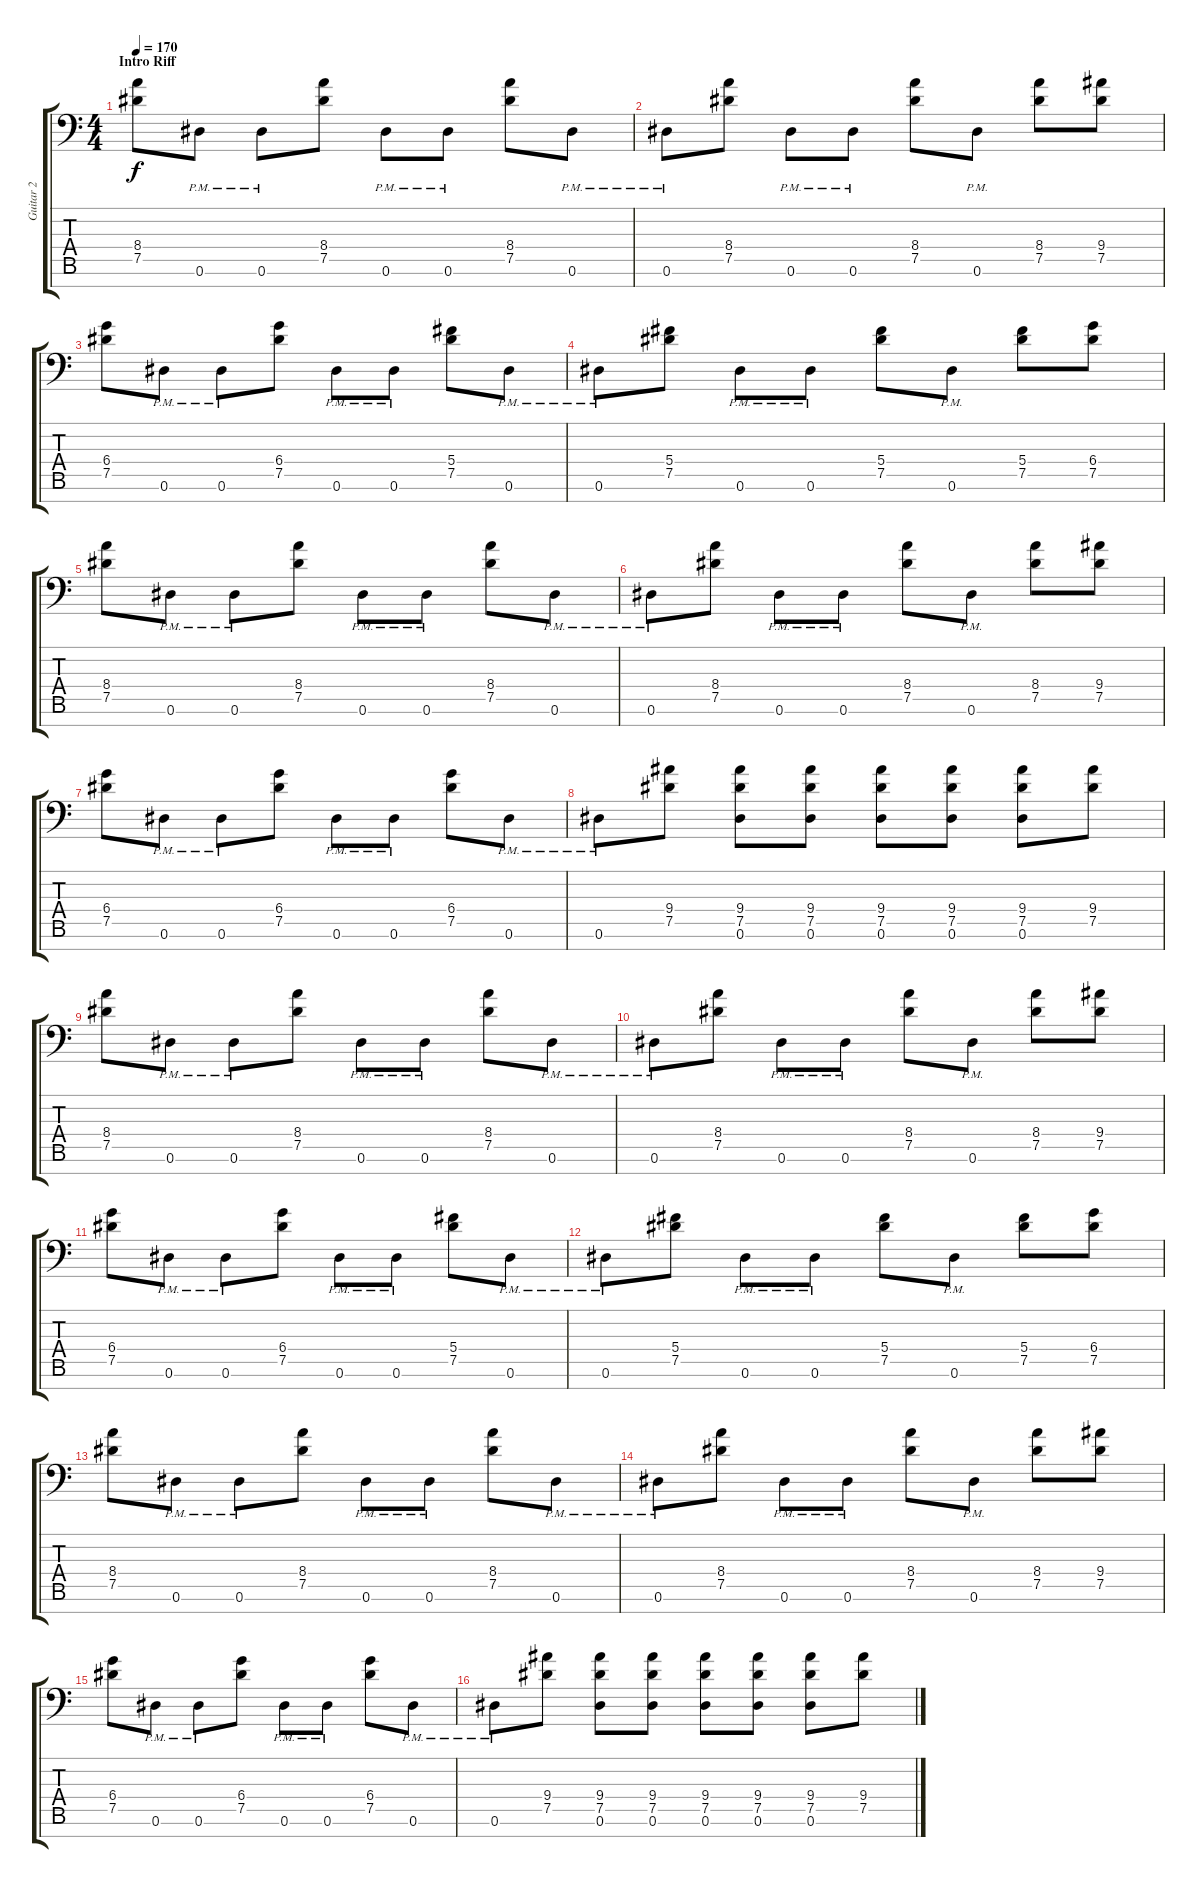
\track ("Guitar 2" "Guitar 2") {instrument distortionguitar}
\staff {score tabs}
\tuning (Eb4 Bb3 Gb3 Db3 Ab2 Eb2 Bb1) {hide}
\ts (4 4)
\section ("" "Intro Riff")
\tempo 170
\clef f4
\ks c
(8.4 7.5).8{dy f instrument distortionguitar} 0.6{pm}.8 0.6{pm}.8 (8.4 7.5).8 0.6{pm}.8 0.6{pm}.8 (8.4 7.5).8 0.6{pm}.8 |
0.6{pm}.8 (8.4 7.5).8 0.6{pm}.8 0.6{pm}.8 (8.4 7.5).8 0.6{pm}.8 (8.4 7.5).8 (9.4 7.5).8 |
(6.4 7.5).8 0.6{pm}.8 0.6{pm}.8 (6.4 7.5).8 0.6{pm}.8 0.6{pm}.8 (5.4 7.5).8 0.6{pm}.8 |
0.6{pm}.8 (5.4 7.5).8 0.6{pm}.8 0.6{pm}.8 (5.4 7.5).8 0.6{pm}.8 (5.4 7.5).8 (6.4 7.5).8 |
(8.4 7.5).8 0.6{pm}.8 0.6{pm}.8 (8.4 7.5).8 0.6{pm}.8 0.6{pm}.8 (8.4 7.5).8 0.6{pm}.8 |
0.6{pm}.8 (8.4 7.5).8 0.6{pm}.8 0.6{pm}.8 (8.4 7.5).8 0.6{pm}.8 (8.4 7.5).8 (9.4 7.5).8 |
(6.4 7.5).8 0.6{pm}.8 0.6{pm}.8 (6.4 7.5).8 0.6{pm}.8 0.6{pm}.8 (6.4 7.5).8 0.6{pm}.8 |
0.6{pm}.8 (9.4 7.5).8 (9.4 7.5 0.6).8 (9.4 7.5 0.6).8 (9.4 7.5 0.6).8 (9.4 7.5 0.6).8 (9.4 7.5 0.6).8 (9.4 7.5).8 |
(8.4 7.5).8 0.6{pm}.8 0.6{pm}.8 (8.4 7.5).8 0.6{pm}.8 0.6{pm}.8 (8.4 7.5).8 0.6{pm}.8 |
0.6{pm}.8 (8.4 7.5).8 0.6{pm}.8 0.6{pm}.8 (8.4 7.5).8 0.6{pm}.8 (8.4 7.5).8 (9.4 7.5).8 |
(6.4 7.5).8 0.6{pm}.8 0.6{pm}.8 (6.4 7.5).8 0.6{pm}.8 0.6{pm}.8 (5.4 7.5).8 0.6{pm}.8 |
0.6{pm}.8 (5.4 7.5).8 0.6{pm}.8 0.6{pm}.8 (5.4 7.5).8 0.6{pm}.8 (5.4 7.5).8 (6.4 7.5).8 |
(8.4 7.5).8 0.6{pm}.8 0.6{pm}.8 (8.4 7.5).8 0.6{pm}.8 0.6{pm}.8 (8.4 7.5).8 0.6{pm}.8 |
0.6{pm}.8 (8.4 7.5).8 0.6{pm}.8 0.6{pm}.8 (8.4 7.5).8 0.6{pm}.8 (8.4 7.5).8 (9.4 7.5).8 |
(6.4 7.5).8 0.6{pm}.8 0.6{pm}.8 (6.4 7.5).8 0.6{pm}.8 0.6{pm}.8 (6.4 7.5).8 0.6{pm}.8 |
0.6{pm}.8 (9.4 7.5).8 (9.4 7.5 0.6).8 (9.4 7.5 0.6).8 (9.4 7.5 0.6).8 (9.4 7.5 0.6).8 (9.4 7.5 0.6).8 (9.4 7.5).8
